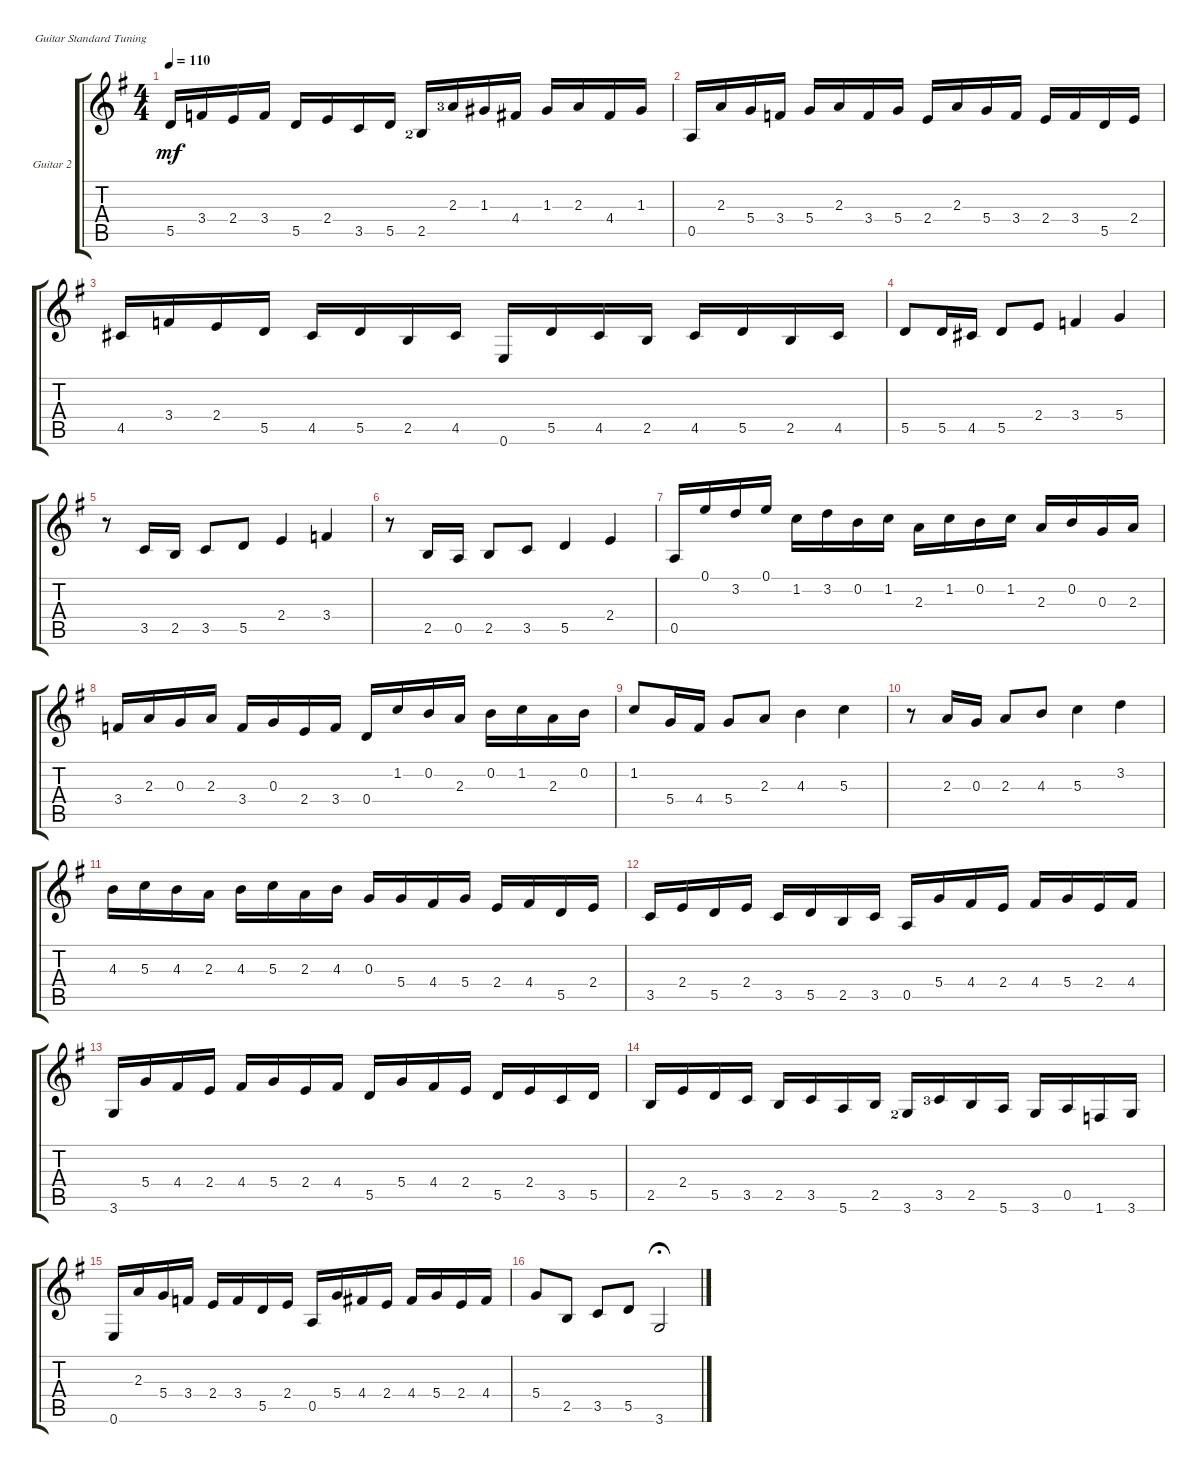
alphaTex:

\bracketExtendMode groupsimilarinstruments
\firstSystemTrackNameOrientation horizontal
\otherSystemsTrackNameOrientation horizontal
\track ("Guitar 2" "Guitar 2") {instrument acousticguitarnylon}
\staff {score tabs}
\tuning (E4 B3 G3 D3 A2 E2)
\ts (4 4)
\tempo 110
\clef g2
\ks eminor
5.5.16{dy mf} 3.4.16 2.4.16 3.4.16 5.5.16 2.4.16 3.5.16 5.5.16 2.5{lf 3}.16 2.3{lf 4}.16 1.3.16 4.4.16 1.3.16 2.3.16 4.4.16 1.3.16 |
0.5.16 2.3.16 5.4.16 3.4.16 5.4.16 2.3.16 3.4.16 5.4.16 2.4.16 2.3.16 5.4.16 3.4.16 2.4.16 3.4.16 5.5.16 2.4.16 |
4.5.16 3.4.16 2.4.16 5.5.16 4.5.16 5.5.16 2.5.16 4.5.16 0.6.16 5.5.16 4.5.16 2.5.16 4.5.16 5.5.16 2.5.16 4.5.16 |
5.5.8 5.5.16 4.5.16 5.5.8 2.4.8 3.4.4 5.4.4 |
r.8 3.5.16 2.5.16 3.5.8 5.5.8 2.4.4 3.4.4 |
r.8 2.5.16 0.5.16 2.5.8 3.5.8 5.5.4 2.4.4 |
0.5.16 0.1.16 3.2.16 0.1.16 1.2.16 3.2.16 0.2.16 1.2.16 2.3.16 1.2.16 0.2.16 1.2.16 2.3.16 0.2.16 0.3.16 2.3.16 |
3.4.16 2.3.16 0.3.16 2.3.16 3.4.16 0.3.16 2.4.16 3.4.16 0.4.16 1.2.16 0.2.16 2.3.16 0.2.16 1.2.16 2.3.16 0.2.16 |
1.2.8 5.4.16 4.4.16 5.4.8 2.3.8 4.3.4 5.3.4 |
r.8 2.3.16 0.3.16 2.3.8 4.3.8 5.3.4 3.2.4 |
4.3.16 5.3.16 4.3.16 2.3.16 4.3.16 5.3.16 2.3.16 4.3.16 0.3.16 5.4.16 4.4.16 5.4.16 2.4.16 4.4.16 5.5.16 2.4.16 |
3.5.16 2.4.16 5.5.16 2.4.16 3.5.16 5.5.16 2.5.16 3.5.16 0.5.16 5.4.16 4.4.16 2.4.16 4.4.16 5.4.16 2.4.16 4.4.16 |
3.6.16 5.4.16 4.4.16 2.4.16 4.4.16 5.4.16 2.4.16 4.4.16 5.5.16 5.4.16 4.4.16 2.4.16 5.5.16 2.4.16 3.5.16 5.5.16 |
2.5.16 2.4.16 5.5.16 3.5.16 2.5.16 3.5.16 5.6.16 2.5.16 3.6{lf 3}.16 3.5{lf 4}.16 2.5.16 5.6.16 3.6.16 0.5.16 1.6.16 3.6.16 |
0.6.16 2.3.16 5.4.16 3.4.16 2.4.16 3.4.16 5.5.16 2.4.16 0.5.16 5.4.16 4.4.16 2.4.16 4.4.16 5.4.16 2.4.16 4.4.16 |
5.4.8 2.5.8 3.5.8 5.5.8 3.6.2{fermata (medium 0.4)}
